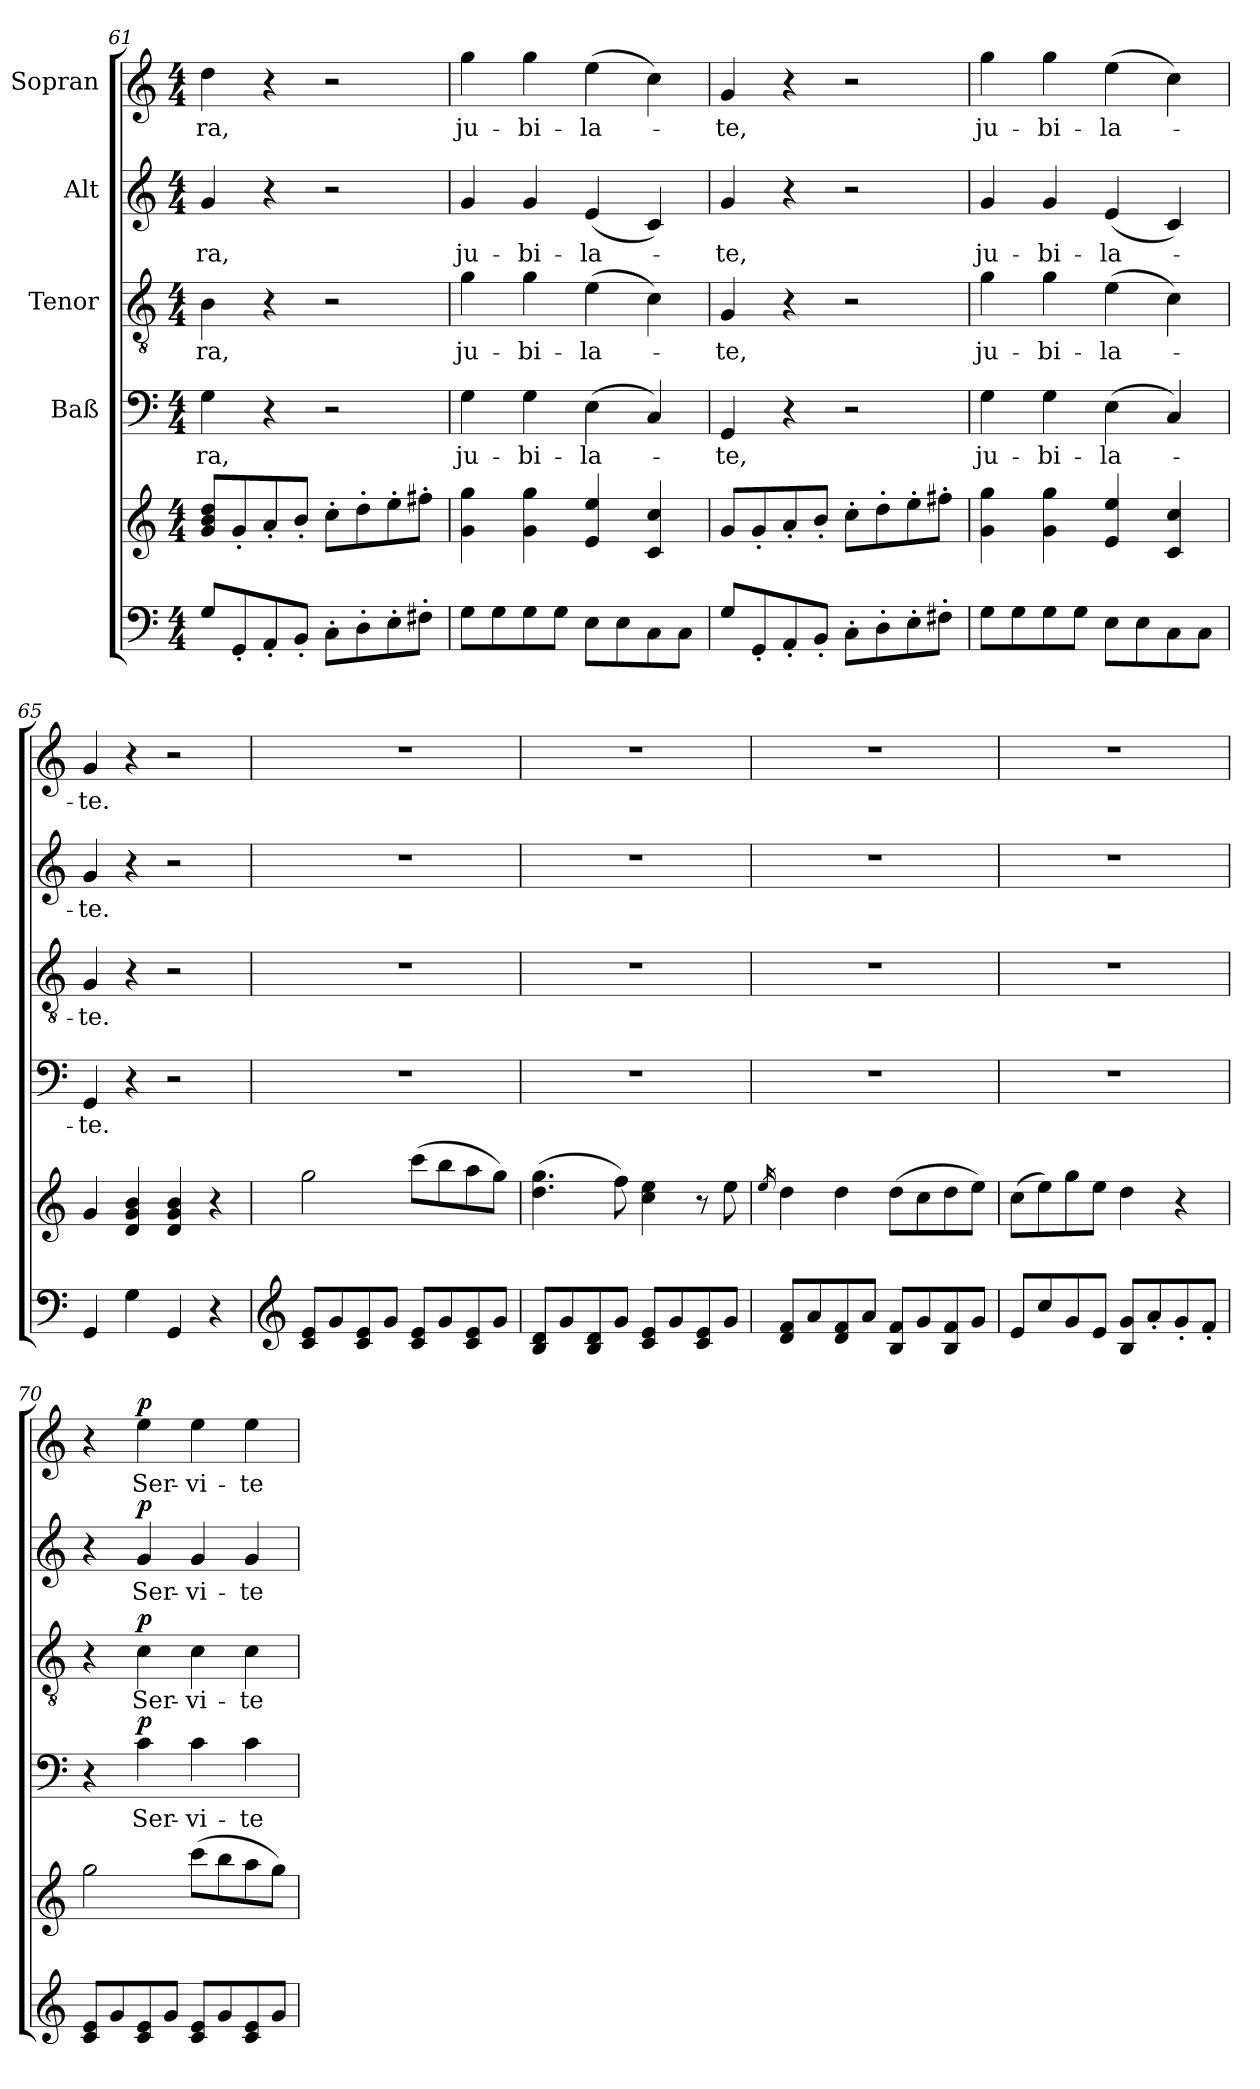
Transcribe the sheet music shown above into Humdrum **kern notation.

**kern	**kern	**dynam	**kern	**text	**dynam	**kern	**text	**dynam	**kern	**text	**dynam	**kern	**text	**dynam
*part5	*part5	*part5	*part4	*part4	*part4	*part3	*part3	*part3	*part2	*part2	*part2	*part1	*part1	*part1
*staff6	*staff5	*staff5/6	*staff4	*staff4	*staff4	*staff3	*staff3	*staff3	*staff2	*staff2	*staff2	*staff1	*staff1	*staff1
*	*	*	*I"Baß	*	*	*I"Tenor	*	*	*I"Alt	*	*	*I"Sopran	*	*
*clefF4	*clefG2	*	*clefF4	*	*	*clefGv2	*	*	*clefG2	*	*	*clefG2	*	*
*k[]	*k[]	*	*k[]	*	*	*k[]	*	*	*k[]	*	*	*k[]	*	*
*C:	*C:	*	*C:	*	*	*C:	*	*	*C:	*	*	*C:	*	*
*M4/4	*M4/4	*	*M4/4	*	*	*M4/4	*	*	*M4/4	*	*	*M4/4	*	*
=61	=61	=61	=61	=61	=61	=61	=61	=61	=61	=61	=61	=61	=61	=61
!	!	!	!	!LO:LY:b	!	!	!LO:LY:b	!	!	!LO:LY:b	!	!	!LO:LY:b	!
8G/L	8g/ 8b/ 8dd/L	.	4G\	-ra,	.	4B\	-ra,	.	4g/	-ra,	.	4dd\	-ra,	.
8GG'</	8g'</	.	.	.	.	.	.	.	.	.	.	.	.	.
8AA'</	8a'</	.	4r	.	.	4r	.	.	4r	.	.	4r	.	.
8BB'</J	8b'</J	.	.	.	.	.	.	.	.	.	.	.	.	.
8C'>\L	8cc'>\L	.	2r	.	.	2r	.	.	2r	.	.	2r	.	.
8D'>\	8dd'>\	.	.	.	.	.	.	.	.	.	.	.	.	.
8E'>\	8ee'>\	.	.	.	.	.	.	.	.	.	.	.	.	.
8F#X'>\J	8ff#X'>\J	.	.	.	.	.	.	.	.	.	.	.	.	.
=62	=62	=62	=62	=62	=62	=62	=62	=62	=62	=62	=62	=62	=62	=62
!	!	!	!	!LO:LY:b	!	!	!LO:LY:b	!	!	!LO:LY:b	!	!	!LO:LY:b	!
8G\L	4g\ 4gg\	.	4G\	ju-	.	4g\	ju-	.	4g/	ju-	.	4gg\	ju-	.
8G\	.	.	.	.	.	.	.	.	.	.	.	.	.	.
!	!	!	!	!LO:LY:b	!	!	!LO:LY:b	!	!	!LO:LY:b	!	!	!LO:LY:b	!
8G\	4g\ 4gg\	.	4G\	-bi-	.	4g\	-bi-	.	4g/	-bi-	.	4gg\	-bi-	.
8G\J	.	.	.	.	.	.	.	.	.	.	.	.	.	.
!	!	!	!	!LO:LY:b	!	!	!LO:LY:b	!	!	!LO:LY:b	!	!	!LO:LY:b	!
8E\L	4e/ 4ee/	.	(>4E\	-la-	.	(>4e\	-la-	.	(<4e/	-la-	.	(>4ee\	-la-	.
8E\	.	.	.	.	.	.	.	.	.	.	.	.	.	.
8C\	4c/ 4cc/	.	4C/)	.	.	4c\)	.	.	4c/)	.	.	4cc\)	.	.
8C\J	.	.	.	.	.	.	.	.	.	.	.	.	.	.
!!LO:PB:g=z
=63	=63	=63	=63	=63	=63	=63	=63	=63	=63	=63	=63	=63	=63	=63
!	!	!	!	!LO:LY:b	!	!	!LO:LY:b	!	!	!LO:LY:b	!	!	!LO:LY:b	!
8G/L	8g/L	.	4GG/	-te,	.	4G/	-te,	.	4g/	-te,	.	4g/	-te,	.
8GG'</	8g'</	.	.	.	.	.	.	.	.	.	.	.	.	.
8AA'</	8a'</	.	4r	.	.	4r	.	.	4r	.	.	4r	.	.
8BB'</J	8b'</J	.	.	.	.	.	.	.	.	.	.	.	.	.
8C'>\L	8cc'>\L	.	2r	.	.	2r	.	.	2r	.	.	2r	.	.
8D'>\	8dd'>\	.	.	.	.	.	.	.	.	.	.	.	.	.
8E'>\	8ee'>\	.	.	.	.	.	.	.	.	.	.	.	.	.
8F#X'>\J	8ff#X'>\J	.	.	.	.	.	.	.	.	.	.	.	.	.
=64	=64	=64	=64	=64	=64	=64	=64	=64	=64	=64	=64	=64	=64	=64
!	!	!	!	!LO:LY:b	!	!	!LO:LY:b	!	!	!LO:LY:b	!	!	!LO:LY:b	!
8G\L	4g\ 4gg\	.	4G\	ju-	.	4g\	ju-	.	4g/	ju-	.	4gg\	ju-	.
8G\	.	.	.	.	.	.	.	.	.	.	.	.	.	.
!	!	!	!	!LO:LY:b	!	!	!LO:LY:b	!	!	!LO:LY:b	!	!	!LO:LY:b	!
8G\	4g\ 4gg\	.	4G\	-bi-	.	4g\	-bi-	.	4g/	-bi-	.	4gg\	-bi-	.
8G\J	.	.	.	.	.	.	.	.	.	.	.	.	.	.
!	!	!	!	!LO:LY:b	!	!	!LO:LY:b	!	!	!LO:LY:b	!	!	!LO:LY:b	!
8E\L	4e/ 4ee/	.	(>4E\	-la-	.	(>4e\	-la-	.	(<4e/	-la-	.	(>4ee\	-la-	.
8E\	.	.	.	.	.	.	.	.	.	.	.	.	.	.
8C\	4c/ 4cc/	.	4C/)	.	.	4c\)	.	.	4c/)	.	.	4cc\)	.	.
8C\J	.	.	.	.	.	.	.	.	.	.	.	.	.	.
=65	=65	=65	=65	=65	=65	=65	=65	=65	=65	=65	=65	=65	=65	=65
!	!	!	!	!LO:LY:b	!	!	!LO:LY:b	!	!	!LO:LY:b	!	!	!LO:LY:b	!
4GG/	4g/	.	4GG/	-te.	.	4G/	-te.	.	4g/	-te.	.	4g/	-te.	.
4G\	4d/ 4g/ 4b/	.	4r	.	.	4r	.	.	4r	.	.	4r	.	.
4GG/	4d/ 4g/ 4b/	.	2r	.	.	2r	.	.	2r	.	.	2r	.	.
4r	4r	.	.	.	.	.	.	.	.	.	.	.	.	.
=66	=66	=66	=66	=66	=66	=66	=66	=66	=66	=66	=66	=66	=66	=66
*clefG2	*	*	*	*	*	*	*	*	*	*	*	*	*	*
!	!	!LO:DY:b=2	!	!	!	!	!	!	!	!	!	!	!	!
!	!	!LO:DY:n=1:b	!	!	!	!	!	!	!	!	!	!	!	!
8c/ 8e/L	2gg\	p mp	1r	.	.	1r	.	.	1r	.	.	1r	.	.
8g/	.	.	.	.	.	.	.	.	.	.	.	.	.	.
8c/ 8e/	.	.	.	.	.	.	.	.	.	.	.	.	.	.
8g/J	.	.	.	.	.	.	.	.	.	.	.	.	.	.
8c/ 8e/L	(>8ccc\L	.	.	.	.	.	.	.	.	.	.	.	.	.
8g/	8bb\	.	.	.	.	.	.	.	.	.	.	.	.	.
8c/ 8e/	8aa\	.	.	.	.	.	.	.	.	.	.	.	.	.
8g/J	8gg\J)	.	.	.	.	.	.	.	.	.	.	.	.	.
!!LO:LB:g=z
=67	=67	=67	=67	=67	=67	=67	=67	=67	=67	=67	=67	=67	=67	=67
8B/ 8d/L	(>4.dd\ 4.gg\	.	1r	.	.	1r	.	.	1r	.	.	1r	.	.
8g/	.	.	.	.	.	.	.	.	.	.	.	.	.	.
8B/ 8d/	.	.	.	.	.	.	.	.	.	.	.	.	.	.
8g/J	8ff\)	.	.	.	.	.	.	.	.	.	.	.	.	.
8c/ 8e/L	4cc\ 4ee\	.	.	.	.	.	.	.	.	.	.	.	.	.
8g/	.	.	.	.	.	.	.	.	.	.	.	.	.	.
8c/ 8e/	8r	.	.	.	.	.	.	.	.	.	.	.	.	.
8g/J	8ee\	.	.	.	.	.	.	.	.	.	.	.	.	.
=68	=68	=68	=68	=68	=68	=68	=68	=68	=68	=68	=68	=68	=68	=68
.	16qee/	.	.	.	.	.	.	.	.	.	.	.	.	.
8d/ 8f/L	4dd\	.	1r	.	.	1r	.	.	1r	.	.	1r	.	.
8a/	.	.	.	.	.	.	.	.	.	.	.	.	.	.
8d/ 8f/	4dd\	.	.	.	.	.	.	.	.	.	.	.	.	.
8a/J	.	.	.	.	.	.	.	.	.	.	.	.	.	.
8B/ 8f/L	(>8dd\L	.	.	.	.	.	.	.	.	.	.	.	.	.
8g/	8cc\	.	.	.	.	.	.	.	.	.	.	.	.	.
8B/ 8f/	8dd\	.	.	.	.	.	.	.	.	.	.	.	.	.
8g/J	8ee\J)	.	.	.	.	.	.	.	.	.	.	.	.	.
=69	=69	=69	=69	=69	=69	=69	=69	=69	=69	=69	=69	=69	=69	=69
8e/L	(>8cc\L	.	1r	.	.	1r	.	.	1r	.	.	1r	.	.
8cc/	8ee\)	.	.	.	.	.	.	.	.	.	.	.	.	.
8g/	8gg\	.	.	.	.	.	.	.	.	.	.	.	.	.
8e/J	8ee\J	.	.	.	.	.	.	.	.	.	.	.	.	.
8B/ 8g/L	4dd\	.	.	.	.	.	.	.	.	.	.	.	.	.
8a'</	.	.	.	.	.	.	.	.	.	.	.	.	.	.
8g'</	4r	.	.	.	.	.	.	.	.	.	.	.	.	.
8f'</J	.	.	.	.	.	.	.	.	.	.	.	.	.	.
=70	=70	=70	=70	=70	=70	=70	=70	=70	=70	=70	=70	=70	=70	=70
8c/ 8e/L	2gg\	.	4r	.	.	4r	.	.	4r	.	.	4r	.	.
8g/	.	.	.	.	.	.	.	.	.	.	.	.	.	.
!	!	!	!	!LO:LY:b	!LO:DY:a	!	!LO:LY:b	!LO:DY:a	!	!LO:LY:b	!LO:DY:a	!	!LO:LY:b	!LO:DY:a
8c/ 8e/	.	.	4c\	Ser-	p	4c\	Ser-	p	4g/	Ser-	p	4ee\	Ser-	p
8g/J	.	.	.	.	.	.	.	.	.	.	.	.	.	.
!	!	!	!	!LO:LY:b	!	!	!LO:LY:b	!	!	!LO:LY:b	!	!	!LO:LY:b	!
8c/ 8e/L	(>8ccc\L	.	4c\	-vi-	.	4c\	-vi-	.	4g/	-vi-	.	4ee\	-vi-	.
8g/	8bb\	.	.	.	.	.	.	.	.	.	.	.	.	.
!	!	!	!	!LO:LY:b	!	!	!LO:LY:b	!	!	!LO:LY:b	!	!	!LO:LY:b	!
8c/ 8e/	8aa\	.	4c\	-te	.	4c\	-te	.	4g/	-te	.	4ee\	-te	.
8g/J	8gg\J)	.	.	.	.	.	.	.	.	.	.	.	.	.
=	=	=	=	=	=	=	=	=	=	=	=	=	=	=
*-	*-	*-	*-	*-	*-	*-	*-	*-	*-	*-	*-	*-	*-	*-
